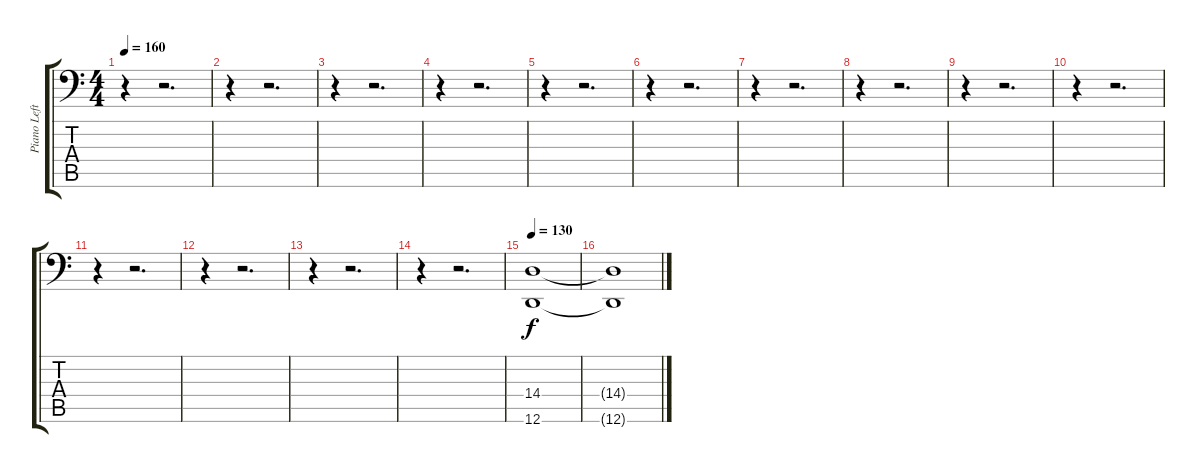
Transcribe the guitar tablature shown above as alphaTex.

\track ("Piano Left Hand" "Piano Left") {instrument acousticgrandpiano}
\staff {score tabs}
\tuning (D3 A2 F2 C2 G1 D1) {hide}
\ts (4 4)
\tempo 160
\clef f4
\ks c
r.4{dy f} r.2{d} |
r.4 r.2{d} |
r.4 r.2{d} |
r.4 r.2{d} |
r.4 r.2{d} |
r.4 r.2{d} |
r.4 r.2{d} |
r.4 r.2{d} |
r.4 r.2{d} |
r.4 r.2{d} |
r.4 r.2{d} |
r.4 r.2{d} |
r.4 r.2{d} |
r.4 r.2{d} |
\tempo 130
(14.4 12.6).1 |
(14.4{t} 12.6{t}).1
